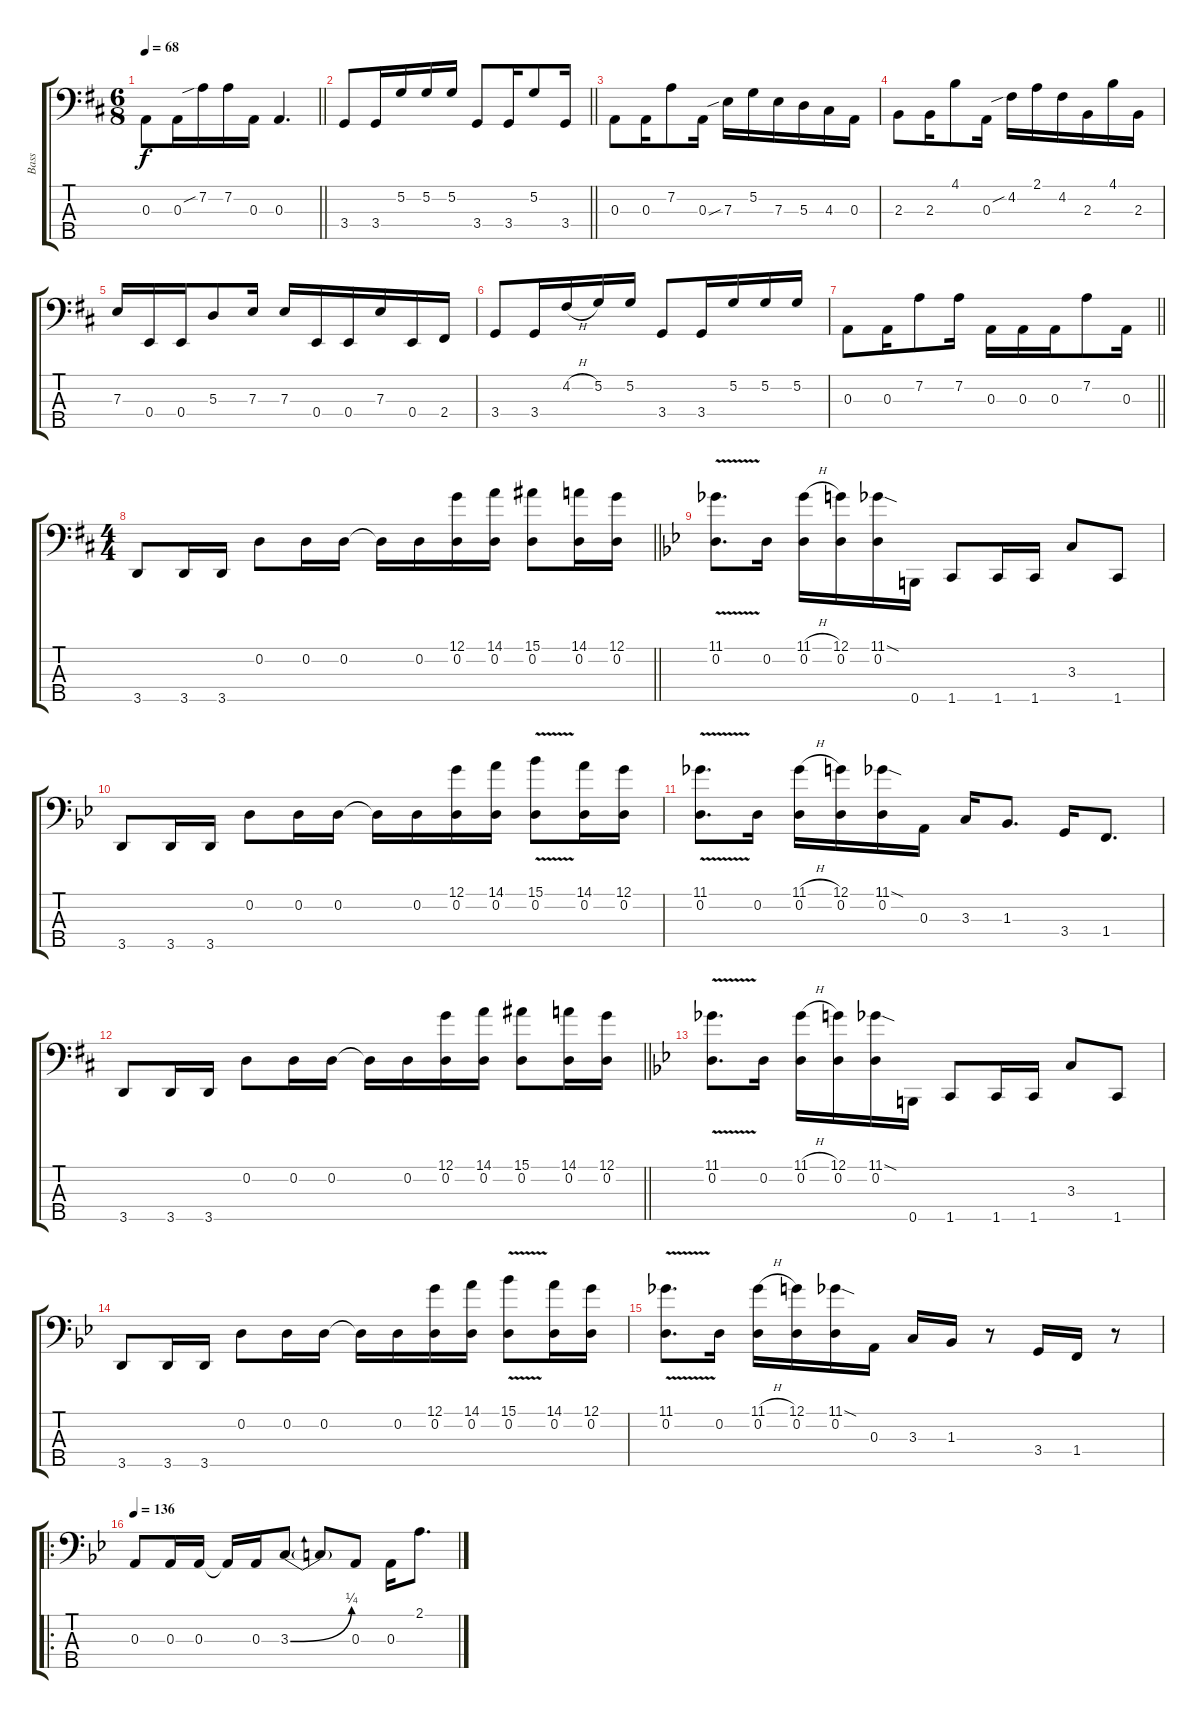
\track ("Bass" "Bass") {instrument electricbassfinger}
\staff {score tabs}
\tuning (G2 D2 A1 E1 B0) {hide}
\ts (6 8)
\tempo 68
\clef f4
\barLineRight lightlight
\ks d
0.3.8{dy f} 0.3.16 7.2{sib}.16 7.2.16 0.3.16 0.3.4{d} |
\section ("" " ")
\barLineRight lightlight
3.4.8 3.4.16 5.2.16 5.2.16 5.2.16 3.4.8 3.4.16 5.2.8 3.4.16 |
0.3.8 0.3.16 7.2.8 0.3.16 7.3{sib}.16 5.2.16 7.3.16 5.3.16 4.3.16 0.3.16 |
2.3.8 2.3.16 4.1.8 0.3.16 4.2{sib}.16 2.1.16 4.2.16 2.3.16 4.1.16 2.3.16 |
7.3.16 0.4.16 0.4.16 5.3.8 7.3.16 7.3.16 0.4.16 0.4.16 7.3.16 0.4.16 2.4.16 |
3.4.8 3.4.16 4.2{h}.16 5.2.16 5.2.16 3.4.8 3.4.16 5.2.16 5.2.16 5.2.16 |
\barLineRight lightlight
0.3.8 0.3.16 7.2.8 7.2.16 0.3.16 0.3.16 0.3.16 7.2.8 0.3.16 |
\ts (4 4)
\section ("" " ")
\barLineRight lightlight
3.5.8 3.5.16 3.5.16 0.2.8 0.2.16 0.2.16 0.2{t}.16 0.2.16 (12.1 0.2).16 (14.1 0.2).16 (15.1 0.2).8 (14.1 0.2).16 (12.1 0.2).16 |
\ks bb
(11.1{v} 0.2{v}).8{d} 0.2.16 (11.1{h} 0.2).16 (12.1 0.2).16 (11.1{sod} 0.2).16 0.5.16 1.5.8 1.5.16 1.5.16 3.3.8 1.5.8 |
3.5.8 3.5.16 3.5.16 0.2.8 0.2.16 0.2.16 0.2{t}.16 0.2.16 (12.1 0.2).16 (14.1 0.2).16 (15.1{v} 0.2{v}).8 (14.1 0.2).16 (12.1 0.2).16 |
(11.1{v} 0.2{v}).8{d} 0.2.16 (11.1{h} 0.2).16 (12.1 0.2).16 (11.1{sod} 0.2).16 0.3.16 3.3.16 1.3.8{d} 3.4.16 1.4.8{d} |
\barLineRight lightlight
\ks d
3.5.8 3.5.16 3.5.16 0.2.8 0.2.16 0.2.16 0.2{t}.16 0.2.16 (12.1 0.2).16 (14.1 0.2).16 (15.1 0.2).8 (14.1 0.2).16 (12.1 0.2).16 |
\ks bb
(11.1{v} 0.2{v}).8{d} 0.2.16 (11.1{h} 0.2).16 (12.1 0.2).16 (11.1{sod} 0.2).16 0.5.16 1.5.8 1.5.16 1.5.16 3.3.8 1.5.8 |
3.5.8 3.5.16 3.5.16 0.2.8 0.2.16 0.2.16 0.2{t}.16 0.2.16 (12.1 0.2).16 (14.1 0.2).16 (15.1{v} 0.2{v}).8 (14.1 0.2).16 (12.1 0.2).16 |
(11.1{v} 0.2{v}).8{d} 0.2.16 (11.1{h} 0.2).16 (12.1 0.2).16 (11.1{sod} 0.2).16 0.3.16 3.3.16 1.3.16 r.8 3.4.16 1.4.16 r.8 |
\ro
\tempo 136
0.3.8 0.3.16 0.3.16 0.3{t}.16 0.3.16 3.3{be (bend 0 0 60 1)}.8 3.3{t}.8 0.3.8 0.3.16 2.1.8{d}
